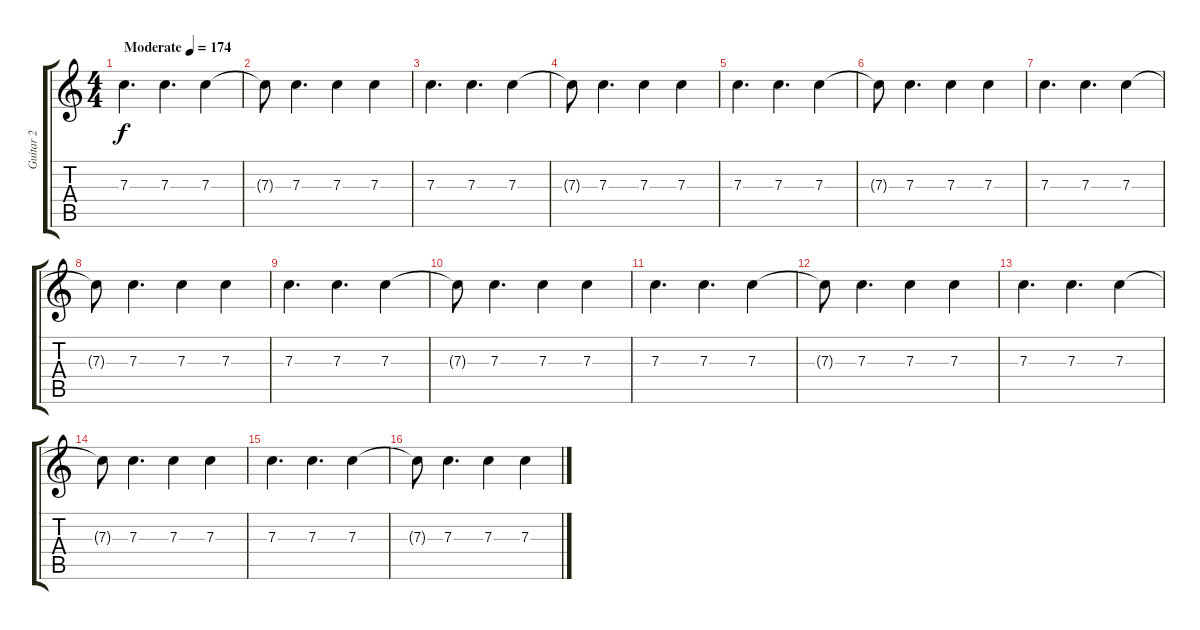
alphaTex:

\track ("Guitar 2" "Guitar 2") {instrument acousticguitarsteel}
\staff {score tabs}
\tuning (D4 A3 F3 C3 G2 C2) {hide}
\ts (4 4)
\tempo (174 "Moderate")
\clef g2
\ks c
7.3.4{d dy f instrument acousticguitarsteel} 7.3.4{d} 7.3.4 |
7.3{t}.8 7.3.4{d} 7.3.4 7.3.4 |
7.3.4{d} 7.3.4{d} 7.3.4 |
7.3{t}.8 7.3.4{d} 7.3.4 7.3.4 |
7.3.4{d} 7.3.4{d} 7.3.4 |
7.3{t}.8 7.3.4{d} 7.3.4 7.3.4 |
7.3.4{d} 7.3.4{d} 7.3.4 |
7.3{t}.8 7.3.4{d} 7.3.4 7.3.4 |
7.3.4{d} 7.3.4{d} 7.3.4 |
7.3{t}.8 7.3.4{d} 7.3.4 7.3.4 |
7.3.4{d} 7.3.4{d} 7.3.4 |
7.3{t}.8 7.3.4{d} 7.3.4 7.3.4 |
7.3.4{d} 7.3.4{d} 7.3.4 |
7.3{t}.8 7.3.4{d} 7.3.4 7.3.4 |
7.3.4{d} 7.3.4{d} 7.3.4 |
7.3{t}.8 7.3.4{d} 7.3.4 7.3.4
